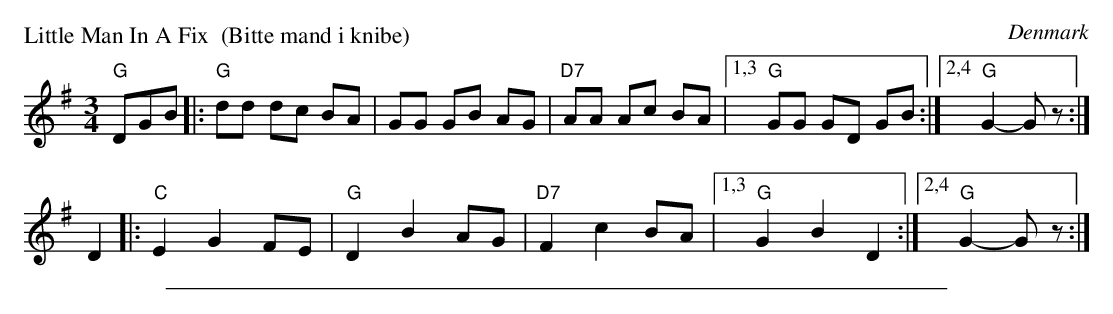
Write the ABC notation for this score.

X:1
P: Little Man In A Fix  (Bitte mand i knibe)
O: Denmark
M: 3/4
L: 1/8
K: G
"G"DGB |: "G"dd dc BA | GG GB AG | "D7"AA Ac BA |1,3 "G"GG GD GB :|2,4 "G"G2- Gz :|
D2 |: "C"E2 G2 FE | "G"D2 B2 AG | "D7"F2 c2 BA |1,3 "G"G2 B2 D2 :|2,4 "G"G2- Gz :|
